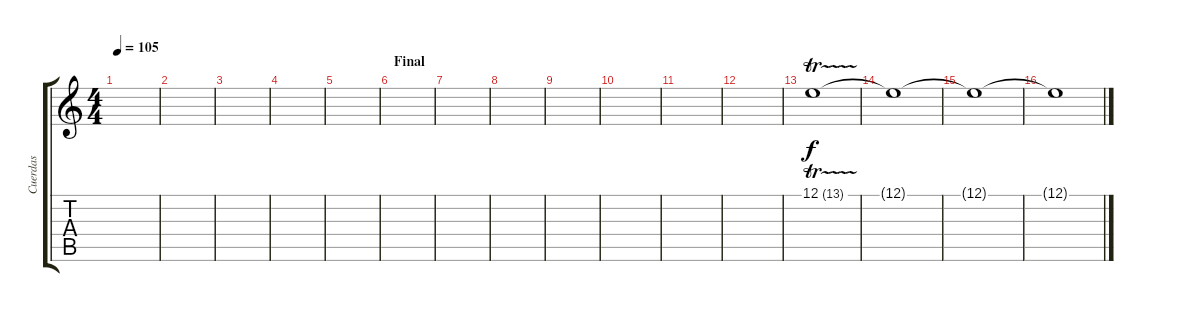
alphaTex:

\track ("Cuerdas" "Cuerdas") {instrument tremolostrings}
\staff {score tabs}
\tuning (E4 B3 G3 D3 A2 E2) {hide}
\ts (4 4)
\tempo 105
\clef g2
\ks c
|
|
|
|
|
\section ("" "Final")
|
|
|
|
|
|
|
12.1{tr (13 64)}.1{dy f} |
12.1{t}.1 |
12.1{t}.1 |
12.1{t}.1
